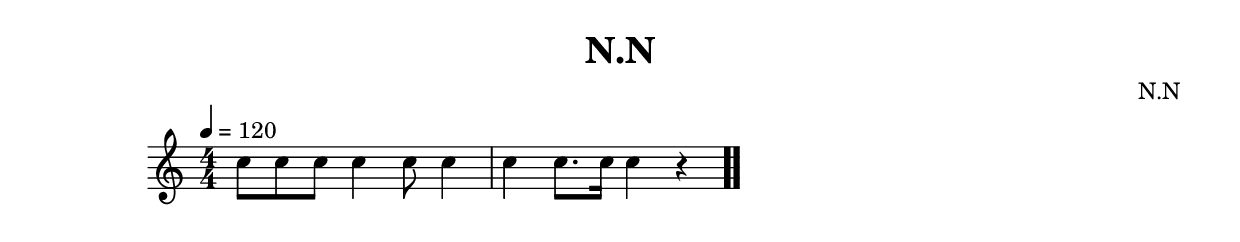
\version "2.13.2"

#(ly:set-option 'point-and-click #f)

\header {
  title = "N.N"
  composer = "N.N"
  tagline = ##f
}
global =
{
    \override Staff.TimeSignature #'style = #'()
    \time 4/4
    \clef "treble"
    \key c \major
    \override Rest #'direction = #'0
    \override MultiMeasureRest #'staff-position = #0
}
\score
{
<<
    \transpose c' c'

    
    \new Staff
    <<
    \transpose c' c'

    {
      \global
  		%\override Score.MetronomeMark #'transparent = ##t
  		%\override Score.MetronomeMark #'stencil = ##f
  		
  		\override HorizontalBracket #'direction = #UP
  		\override HorizontalBracket #'bracket-flare = #'(0 . 0)
  		
  		\override TextSpanner #'dash-fraction = #1.0
  		\override TextSpanner #'bound-details #'left #'text = \markup{ \concat{\draw-line #'(0 . -1.0) \draw-line #'(1.0 . 0) }}
  		\override TextSpanner #'bound-details #'right #'text = \markup{ \concat{ \draw-line #'(1.0 . 0) \draw-line #'(0 . -1.0) }}
          \set Score.markFormatter = #format-mark-box-numbers


      \tempo 4 = 120
      \set Score.currentBarNumber = #1
     
      | \time 4/4 c''8 c''8 c''8 c''4 c''8 c''4 
      | c''4 c''8. c''16 c''4 r4\bar  ".."
    }
    >>
>>    
}
